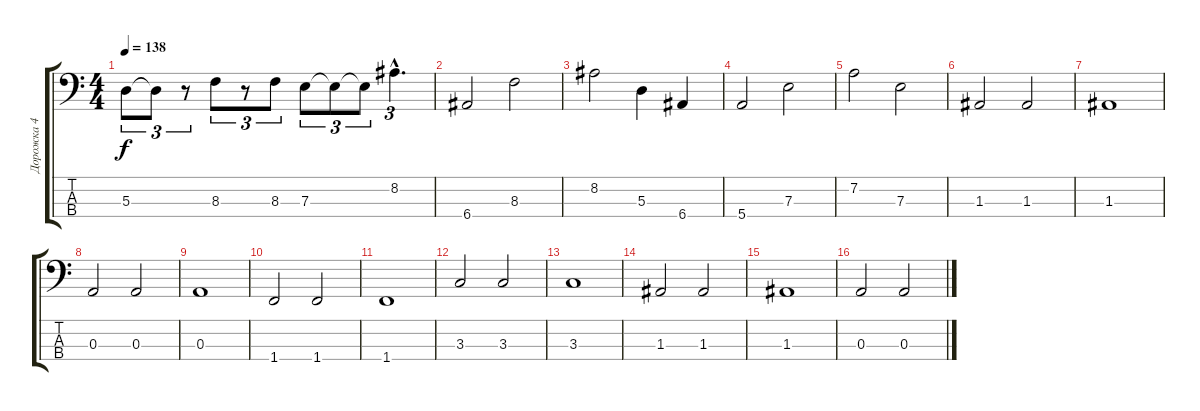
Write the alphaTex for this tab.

\track ("Дорожка 4" "Дорожка 4") {instrument electricbassfinger}
\staff {score tabs}
\tuning (G2 D2 A1 E1) {hide}
\ts (4 4)
\tempo 138
\clef f4
\ks c
5.3.8{tu (3 2) dy f} 5.3{t}.8{tu (3 2)} r.8{tu (3 2)} 8.3.8{tu (3 2)} r.8{tu (3 2)} 8.3.8{tu (3 2)} 7.3.8{tu (3 2)} 7.3{t}.8{tu (3 2)} 7.3{t}.8{tu (3 2)} 8.2{hac}.4{d tu (3 2)} |
6.4.2 8.3.2 |
8.2.2 5.3.4 6.4.4 |
5.4.2 7.3.2 |
7.2.2 7.3.2 |
1.3.2 1.3.2 |
1.3.1 |
0.3.2 0.3.2 |
0.3.1 |
1.4.2 1.4.2 |
1.4.1 |
3.3.2 3.3.2 |
3.3.1 |
1.3.2 1.3.2 |
1.3.1 |
0.3.2 0.3.2
